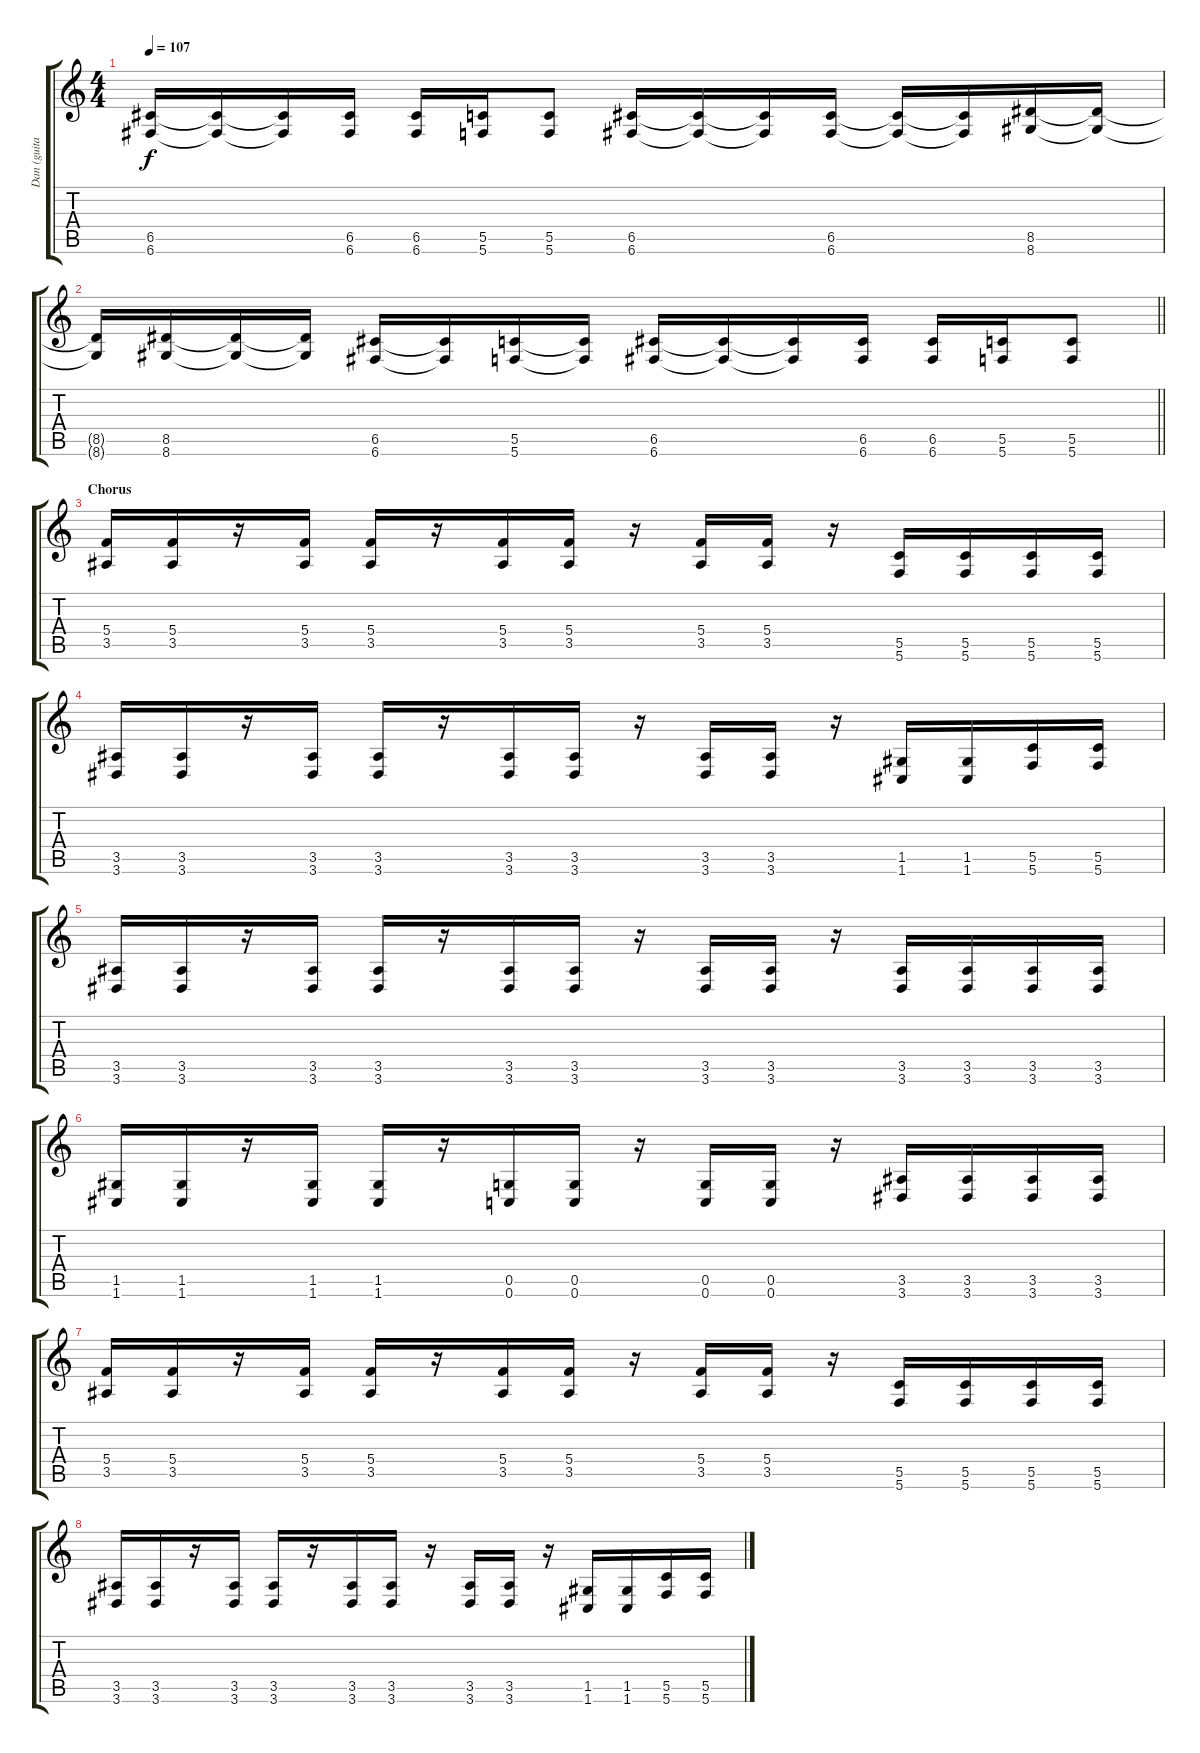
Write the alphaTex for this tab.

\track ("Dan (guitar)" "Dan (guita") {instrument distortionguitar}
\staff {score tabs}
\tuning (D4 A3 F3 C3 G2 C2) {hide}
\ts (4 4)
\tempo 107
\clef g2
\ks c
(6.5 6.6).16{dy f} (6.5{t} 6.6{t}).16 (6.5{t} 6.6{t}).16 (6.5 6.6).16 (6.5 6.6).16 (5.5 5.6).16 (5.5 5.6).8 (6.5 6.6).16 (6.5{t} 6.6{t}).16 (6.5{t} 6.6{t}).16 (6.5 6.6).16 (6.5{t} 6.6{t}).16 (6.5{t} 6.6{t}).16 (8.5 8.6).16 (8.5{t} 8.6{t}).16 |
\barLineRight lightlight
(8.5{t} 8.6{t}).16 (8.5 8.6).16 (8.5{t} 8.6{t}).16 (8.5{t} 8.6{t}).16 (6.5 6.6).16 (6.5{t} 6.6{t}).16 (5.5 5.6).16 (5.5{t} 5.6{t}).16 (6.5 6.6).16 (6.5{t} 6.6{t}).16 (6.5{t} 6.6{t}).16 (6.5 6.6).16 (6.5 6.6).16 (5.5 5.6).16 (5.5 5.6).8 |
\section ("" "Chorus")
(5.4 3.5).16 (5.4 3.5).16 r.16 (5.4 3.5).16 (5.4 3.5).16 r.16 (5.4 3.5).16 (5.4 3.5).16 r.16 (5.4 3.5).16 (5.4 3.5).16 r.16 (5.5 5.6).16 (5.5 5.6).16 (5.5 5.6).16 (5.5 5.6).16 |
(3.5 3.6).16 (3.5 3.6).16 r.16 (3.5 3.6).16 (3.5 3.6).16 r.16 (3.5 3.6).16 (3.5 3.6).16 r.16 (3.5 3.6).16 (3.5 3.6).16 r.16 (1.5 1.6).16 (1.5 1.6).16 (5.5 5.6).16 (5.5 5.6).16 |
(3.5 3.6).16 (3.5 3.6).16 r.16 (3.5 3.6).16 (3.5 3.6).16 r.16 (3.5 3.6).16 (3.5 3.6).16 r.16 (3.5 3.6).16 (3.5 3.6).16 r.16 (3.5 3.6).16 (3.5 3.6).16 (3.5 3.6).16 (3.5 3.6).16 |
(1.5 1.6).16 (1.5 1.6).16 r.16 (1.5 1.6).16 (1.5 1.6).16 r.16 (0.5 0.6).16 (0.5 0.6).16 r.16 (0.5 0.6).16 (0.5 0.6).16 r.16 (3.5 3.6).16 (3.5 3.6).16 (3.5 3.6).16 (3.5 3.6).16 |
(5.4 3.5).16 (5.4 3.5).16 r.16 (5.4 3.5).16 (5.4 3.5).16 r.16 (5.4 3.5).16 (5.4 3.5).16 r.16 (5.4 3.5).16 (5.4 3.5).16 r.16 (5.5 5.6).16 (5.5 5.6).16 (5.5 5.6).16 (5.5 5.6).16 |
(3.5 3.6).16 (3.5 3.6).16 r.16 (3.5 3.6).16 (3.5 3.6).16 r.16 (3.5 3.6).16 (3.5 3.6).16 r.16 (3.5 3.6).16 (3.5 3.6).16 r.16 (1.5 1.6).16 (1.5 1.6).16 (5.5 5.6).16 (5.5 5.6).16
